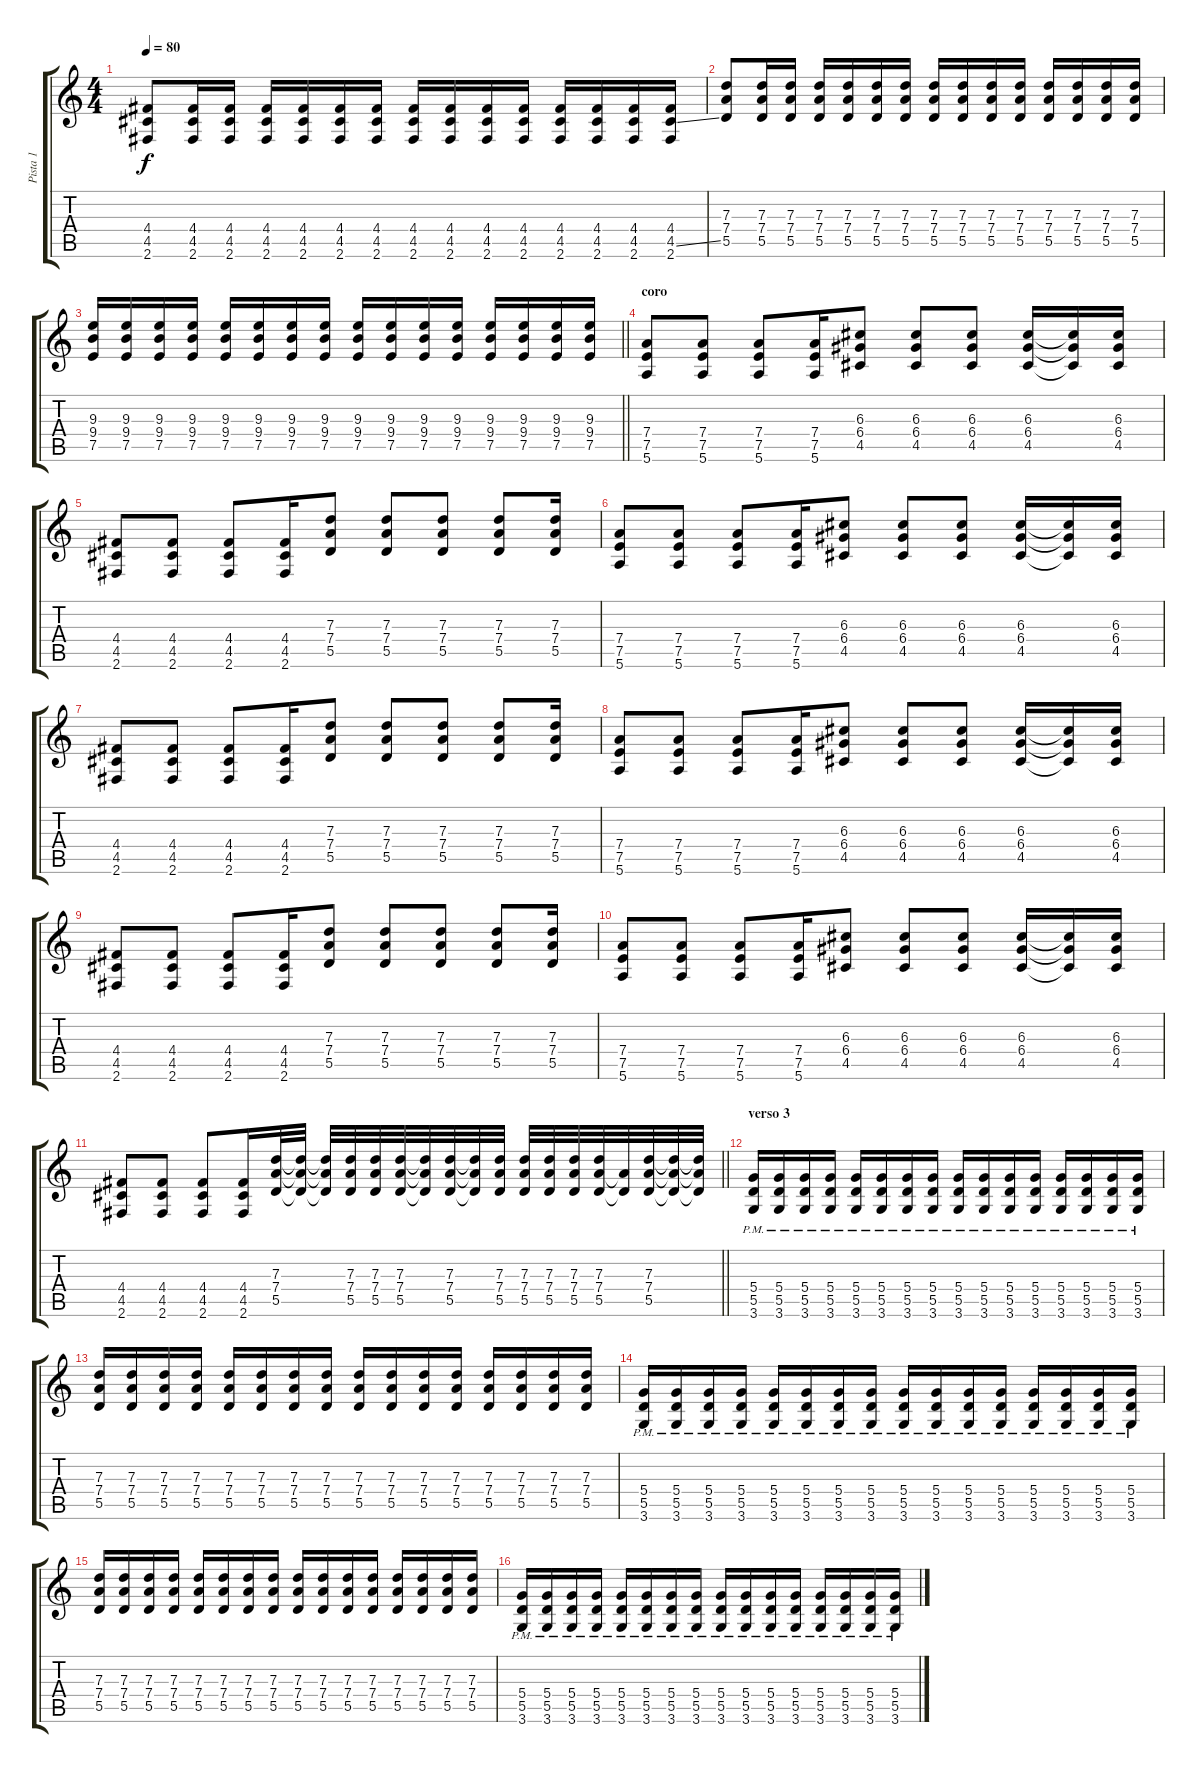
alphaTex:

\track ("Pista 1" "Pista 1") {instrument overdrivenguitar}
\staff {score tabs}
\tuning (E4 B3 G3 D3 A2 E2) {hide}
\ts (4 4)
\tempo 80
\clef g2
\ks c
(4.4 4.5 2.6).8{dy f} (4.4 4.5 2.6).16 (4.4 4.5 2.6).16 (4.4 4.5 2.6).16 (4.4 4.5 2.6).16 (4.4 4.5 2.6).16 (4.4 4.5 2.6).16 (4.4 4.5 2.6).16 (4.4 4.5 2.6).16 (4.4 4.5 2.6).16 (4.4 4.5 2.6).16 (4.4 4.5 2.6).16 (4.4 4.5 2.6).16 (4.4 4.5 2.6).16 (4.4 4.5{ss} 2.6).16 |
(7.3 7.4 5.5).8 (7.3 7.4 5.5).16 (7.3 7.4 5.5).16 (7.3 7.4 5.5).16 (7.3 7.4 5.5).16 (7.3 7.4 5.5).16 (7.3 7.4 5.5).16 (7.3 7.4 5.5).16 (7.3 7.4 5.5).16 (7.3 7.4 5.5).16 (7.3 7.4 5.5).16 (7.3 7.4 5.5).16 (7.3 7.4 5.5).16 (7.3 7.4 5.5).16 (7.3 7.4 5.5).16 |
\barLineRight lightlight
(9.3 9.4 7.5).16 (9.3 9.4 7.5).16 (9.3 9.4 7.5).16 (9.3 9.4 7.5).16 (9.3 9.4 7.5).16 (9.3 9.4 7.5).16 (9.3 9.4 7.5).16 (9.3 9.4 7.5).16 (9.3 9.4 7.5).16 (9.3 9.4 7.5).16 (9.3 9.4 7.5).16 (9.3 9.4 7.5).16 (9.3 9.4 7.5).16 (9.3 9.4 7.5).16 (9.3 9.4 7.5).16 (9.3 9.4 7.5).16 |
\section ("" "coro")
(7.4 7.5 5.6).8 (7.4 7.5 5.6).8 (7.4 7.5 5.6).8 (7.4 7.5 5.6).16 (6.3 6.4 4.5).8 (6.3 6.4 4.5).8 (6.3 6.4 4.5).8 (6.3 6.4 4.5).16 (6.3{t} 6.4{t} 4.5{t}).16 (6.3 6.4 4.5).16 |
(4.4 4.5 2.6).8 (4.4 4.5 2.6).8 (4.4 4.5 2.6).8 (4.4 4.5 2.6).16 (7.3 7.4 5.5).8 (7.3 7.4 5.5).8 (7.3 7.4 5.5).8 (7.3 7.4 5.5).8 (7.3 7.4 5.5).16 |
(7.4 7.5 5.6).8 (7.4 7.5 5.6).8 (7.4 7.5 5.6).8 (7.4 7.5 5.6).16 (6.3 6.4 4.5).8 (6.3 6.4 4.5).8 (6.3 6.4 4.5).8 (6.3 6.4 4.5).16 (6.3{t} 6.4{t} 4.5{t}).16 (6.3 6.4 4.5).16 |
(4.4 4.5 2.6).8 (4.4 4.5 2.6).8 (4.4 4.5 2.6).8 (4.4 4.5 2.6).16 (7.3 7.4 5.5).8 (7.3 7.4 5.5).8 (7.3 7.4 5.5).8 (7.3 7.4 5.5).8 (7.3 7.4 5.5).16 |
(7.4 7.5 5.6).8 (7.4 7.5 5.6).8 (7.4 7.5 5.6).8 (7.4 7.5 5.6).16 (6.3 6.4 4.5).8 (6.3 6.4 4.5).8 (6.3 6.4 4.5).8 (6.3 6.4 4.5).16 (6.3{t} 6.4{t} 4.5{t}).16 (6.3 6.4 4.5).16 |
(4.4 4.5 2.6).8 (4.4 4.5 2.6).8 (4.4 4.5 2.6).8 (4.4 4.5 2.6).16 (7.3 7.4 5.5).8 (7.3 7.4 5.5).8 (7.3 7.4 5.5).8 (7.3 7.4 5.5).8 (7.3 7.4 5.5).16 |
(7.4 7.5 5.6).8 (7.4 7.5 5.6).8 (7.4 7.5 5.6).8 (7.4 7.5 5.6).16 (6.3 6.4 4.5).8 (6.3 6.4 4.5).8 (6.3 6.4 4.5).8 (6.3 6.4 4.5).16 (6.3{t} 6.4{t} 4.5{t}).16 (6.3 6.4 4.5).16 |
\barLineRight lightlight
(4.4 4.5 2.6).8 (4.4 4.5 2.6).8 (4.4 4.5 2.6).8 (4.4 4.5 2.6).16 (7.3 7.4 5.5).32 (7.3{t} 7.4{t} 5.5{t}).32 (7.3{t} 7.4{t} 5.5{t}).32 (7.3 7.4 5.5).32 (7.3 7.4 5.5).32 (7.3 7.4 5.5).32 (7.3{t} 7.4{t} 5.5{t}).32 (7.3 7.4 5.5).32 (7.3{t} 7.4{t} 5.5{t}).32 (7.3 7.4 5.5).32 (7.3 7.4 5.5).32 (7.3 7.4 5.5).32 (7.3 7.4 5.5).32 (7.3 7.4 5.5).32 (7.4{t} 5.5{t}).32 (7.3 7.4 5.5).32 (7.3{t} 7.4{t} 5.5{t}).32 (7.3{t} 7.4{t} 5.5{t}).32 |
\section ("" "verso 3")
(5.4{pm} 5.5{pm} 3.6{pm}).16 (5.4{pm} 5.5{pm} 3.6{pm}).16 (5.4{pm} 5.5{pm} 3.6{pm}).16 (5.4{pm} 5.5{pm} 3.6{pm}).16 (5.4{pm} 5.5{pm} 3.6{pm}).16 (5.4{pm} 5.5{pm} 3.6{pm}).16 (5.4{pm} 5.5{pm} 3.6{pm}).16 (5.4{pm} 5.5{pm} 3.6{pm}).16 (5.4{pm} 5.5{pm} 3.6{pm}).16 (5.4{pm} 5.5{pm} 3.6{pm}).16 (5.4{pm} 5.5{pm} 3.6{pm}).16 (5.4{pm} 5.5{pm} 3.6{pm}).16 (5.4{pm} 5.5{pm} 3.6{pm}).16 (5.4{pm} 5.5{pm} 3.6{pm}).16 (5.4{pm} 5.5{pm} 3.6{pm}).16 (5.4{pm} 5.5{pm} 3.6{pm}).16 |
(7.3 7.4 5.5).16 (7.3 7.4 5.5).16 (7.3 7.4 5.5).16 (7.3 7.4 5.5).16 (7.3 7.4 5.5).16 (7.3 7.4 5.5).16 (7.3 7.4 5.5).16 (7.3 7.4 5.5).16 (7.3 7.4 5.5).16 (7.3 7.4 5.5).16 (7.3 7.4 5.5).16 (7.3 7.4 5.5).16 (7.3 7.4 5.5).16 (7.3 7.4 5.5).16 (7.3 7.4 5.5).16 (7.3 7.4 5.5).16 |
(5.4{pm} 5.5{pm} 3.6{pm}).16 (5.4{pm} 5.5{pm} 3.6{pm}).16 (5.4{pm} 5.5{pm} 3.6{pm}).16 (5.4{pm} 5.5{pm} 3.6{pm}).16 (5.4{pm} 5.5{pm} 3.6{pm}).16 (5.4{pm} 5.5{pm} 3.6{pm}).16 (5.4{pm} 5.5{pm} 3.6{pm}).16 (5.4{pm} 5.5{pm} 3.6{pm}).16 (5.4{pm} 5.5{pm} 3.6{pm}).16 (5.4{pm} 5.5{pm} 3.6{pm}).16 (5.4{pm} 5.5{pm} 3.6{pm}).16 (5.4{pm} 5.5{pm} 3.6{pm}).16 (5.4{pm} 5.5{pm} 3.6{pm}).16 (5.4{pm} 5.5{pm} 3.6{pm}).16 (5.4{pm} 5.5{pm} 3.6{pm}).16 (5.4{pm} 5.5{pm} 3.6{pm}).16 |
(7.3 7.4 5.5).16 (7.3 7.4 5.5).16 (7.3 7.4 5.5).16 (7.3 7.4 5.5).16 (7.3 7.4 5.5).16 (7.3 7.4 5.5).16 (7.3 7.4 5.5).16 (7.3 7.4 5.5).16 (7.3 7.4 5.5).16 (7.3 7.4 5.5).16 (7.3 7.4 5.5).16 (7.3 7.4 5.5).16 (7.3 7.4 5.5).16 (7.3 7.4 5.5).16 (7.3 7.4 5.5).16 (7.3 7.4 5.5).16 |
(5.4{pm} 5.5{pm} 3.6{pm}).16 (5.4{pm} 5.5{pm} 3.6{pm}).16 (5.4{pm} 5.5{pm} 3.6{pm}).16 (5.4{pm} 5.5{pm} 3.6{pm}).16 (5.4{pm} 5.5{pm} 3.6{pm}).16 (5.4{pm} 5.5{pm} 3.6{pm}).16 (5.4{pm} 5.5{pm} 3.6{pm}).16 (5.4{pm} 5.5{pm} 3.6{pm}).16 (5.4{pm} 5.5{pm} 3.6{pm}).16 (5.4{pm} 5.5{pm} 3.6{pm}).16 (5.4{pm} 5.5{pm} 3.6{pm}).16 (5.4{pm} 5.5{pm} 3.6{pm}).16 (5.4{pm} 5.5{pm} 3.6{pm}).16 (5.4{pm} 5.5{pm} 3.6{pm}).16 (5.4{pm} 5.5{pm} 3.6{pm}).16 (5.4{pm} 5.5{pm} 3.6{pm}).16
